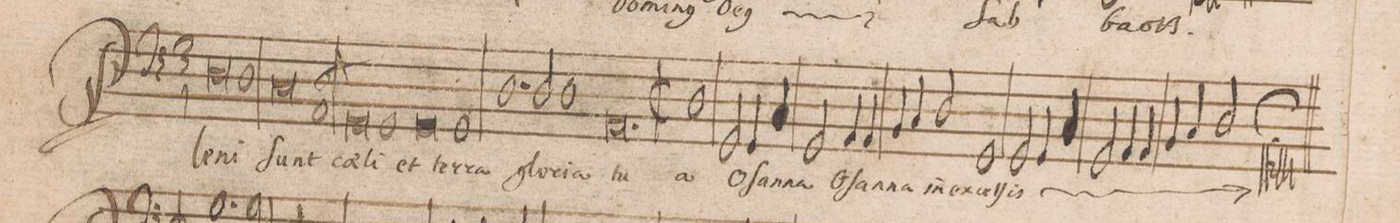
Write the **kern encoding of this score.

**kern	**text
*I"BASVS	*
*clefF4	*
*k[]	*
*met(C|)	*
*M3/1	*
0D	Ple-
1D	-ni
=23	=23
0C	Sunt
1AA	cae-
=24	=24
0GG	-li
1GG	et
=25	=25
0GG	ter-
1GG	-ra
=26	=26
1.D	glo-
2D/	-ri-
1D	-a
=27	=27
0.AA	tu-
=28	=28
*M2/1	*
*met(C|)	*
1D	-a
2GG/	O-
4GG/	-ſan-
4C/	-na
=29	=29
2GG/	O-
4AA/	-ſan-
4AA/	-na
4BB/	in
4C/	ex-
2D/	-cel-
=30	=30
1GG	-ſis
*	*ij
2GG/	O-
4GG/	-ſan-
4C/	-na
=31	=31
2GG/	O-
4AA/	-ſan-
4AA/	-na
4BB/	in
4C/	ex-
2D/	-cel-
=32	=32
0GG;	-ſis
*	*Xij
=33||	=33||
*M2/1	*
*met(C|)	*
*-	*-
